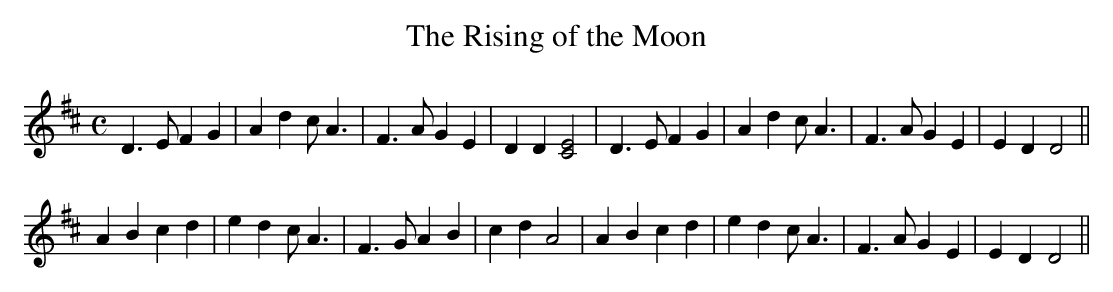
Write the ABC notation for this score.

X:1
T:The Rising of the Moon
M:C
K:D
D3 E F2 G2|A2 d2 c A3|F3 A G2 E2|D2 D2 [E4C4]|\
D3 E F2 G2|A2 d2 c A3|F3 A G2 E2|E2 D2 D4||
A2 B2 c2 d2|e2 d2 c A3|F3 G A2 B2|c2 d2 A4|\
A2 B2 c2 d2|e2 d2 c A3|F3 A G2 E2|E2 D2 D4||
